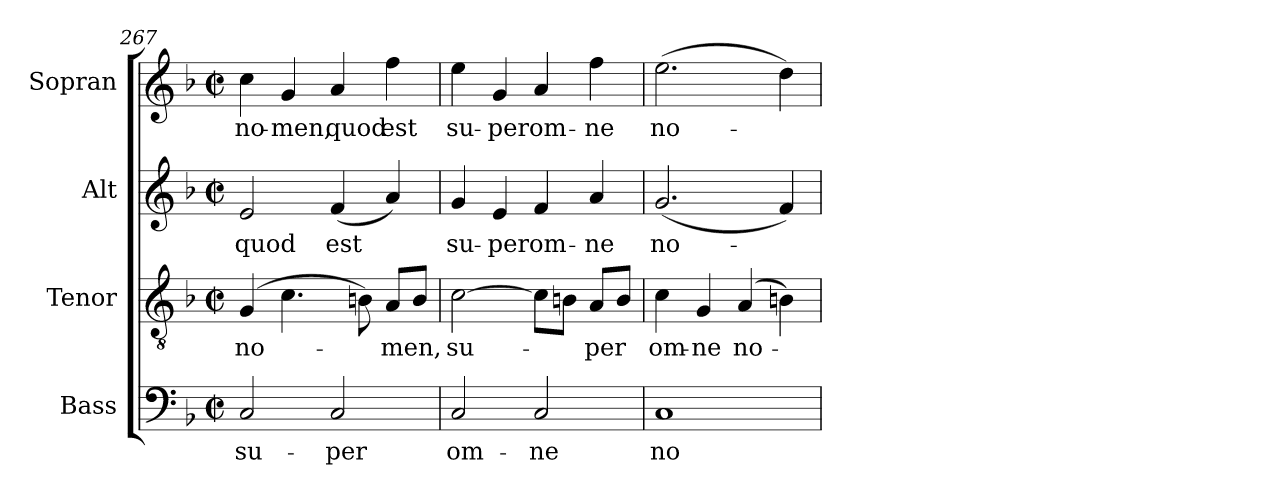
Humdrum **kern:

**kern	**text	**kern	**text	**kern	**text	**kern	**text
*part4	*part4	*part3	*part3	*part2	*part2	*part1	*part1
*staff4	*staff4	*staff3	*staff3	*staff2	*staff2	*staff1	*staff1
*I"Bass	*	*I"Tenor	*	*I"Alt	*	*I"Sopran	*
*I'B.	*	*I'T.	*	*I'A.	*	*I'S.	*
*clefF4	*	*clefGv2	*	*clefG2	*	*clefG2	*
*k[b-]	*	*k[b-]	*	*k[b-]	*	*k[b-]	*
*F:	*	*F:	*	*F:	*	*F:	*
*M2/2	*	*M2/2	*	*M2/2	*	*M2/2	*
*met(c|)	*	*met(c|)	*	*met(c|)	*	*met(c|)	*
=267	=267	=267	=267	=267	=267	=267	=267
!	!LO:LY:b	!	!LO:LY:b	!	!LO:LY:b	!	!LO:LY:b
2C/	su-	(4G/	no-	2e/	quod	4cc\	no-
!	!	!	!	!	!	!	!LO:LY:b
.	.	4.c\	.	.	.	4g/	-men,
!	!LO:LY:b	!	!	!	!LO:LY:b	!	!LO:LY:b
2C/	-per	.	.	(<4f/	est	4a/	quod
.	.	8Bn\)	.	.	.	.	.
!	!	!	!LO:LY:b	!	!	!	!LO:LY:b
.	.	8A/L	-men,	4a/)	.	4ff\	est
.	.	8B/J	.	.	.	.	.
=268	=268	=268	=268	=268	=268	=268	=268
!	!LO:LY:b	!	!LO:LY:b	!	!LO:LY:b	!	!LO:LY:b
2C/	om-	[2c\	su-	4g/	su-	4ee\	su-
!	!	!	!	!	!LO:LY:b	!	!LO:LY:b
.	.	.	.	4e/	-per	4g/	-per
!	!LO:LY:b	!	!	!	!LO:LY:b	!	!LO:LY:b
2C/	-ne	8c\L]	.	4f/	om-	4a/	om-
.	.	8Bn\J	.	.	.	.	.
!	!	!	!LO:LY:b	!	!LO:LY:b	!	!LO:LY:b
.	.	8A/L	-per	4a/	-ne	4ff\	-ne
.	.	8B/J	.	.	.	.	.
!!LO:LB:g=z
=269	=269	=269	=269	=269	=269	=269	=269
!	!LO:LY:b	!	!LO:LY:b	!	!LO:LY:b	!	!LO:LY:b
1C	no-	4c\	om-	(<2.g/	no-	(>2.ee\	no-
!	!	!	!LO:LY:b	!	!	!	!
.	.	4G/	-ne	.	.	.	.
!	!	!	!LO:LY:b	!	!	!	!
.	.	(4A/	no-	.	.	.	.
.	.	4Bn\)	.	4f/)	.	4dd\)	.
=	=	=	=	=	=	=	=
*-	*-	*-	*-	*-	*-	*-	*-
